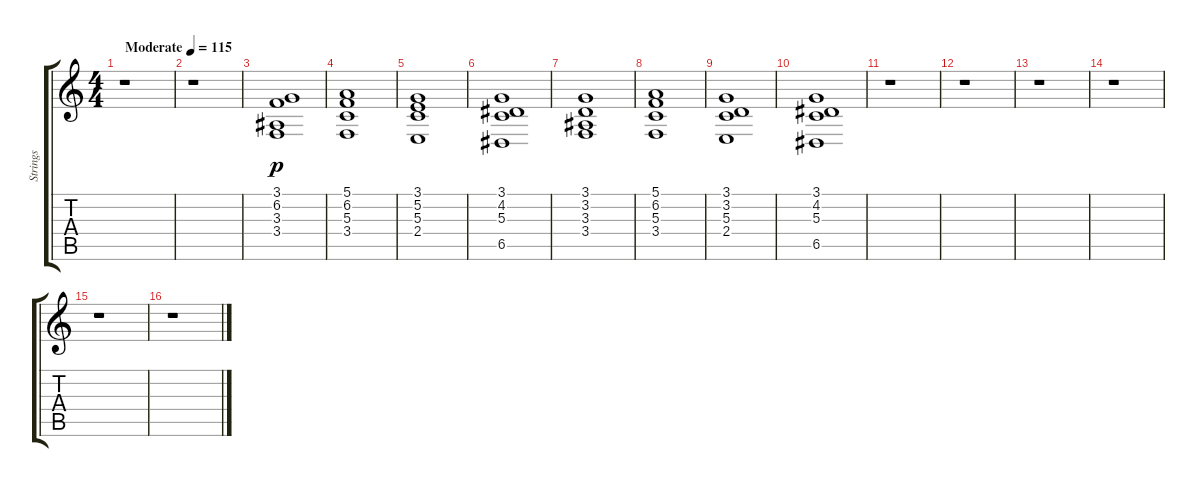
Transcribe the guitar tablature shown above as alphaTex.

\track ("Strings " "Strings ") {instrument synthstrings2}
\staff {score tabs}
\tuning (E4 B3 G3 D3 A2 E2) {hide}
\ts (4 4)
\tempo (115 "Moderate")
\clef g2
\ks c
r.1{dy p instrument synthstrings2} |
r.1 |
(3.1 6.2 3.3 3.4).1 |
(5.1 6.2 5.3 3.4).1 |
(3.1 5.2 5.3 2.4).1 |
(3.1 4.2 5.3 6.5).1 |
(3.1 3.2 3.3 3.4).1 |
(5.1 6.2 5.3 3.4).1 |
(3.1 3.2 5.3 2.4).1 |
(3.1 4.2 5.3 6.5).1 |
r.1 |
r.1 |
r.1 |
r.1 |
r.1 |
r.1
